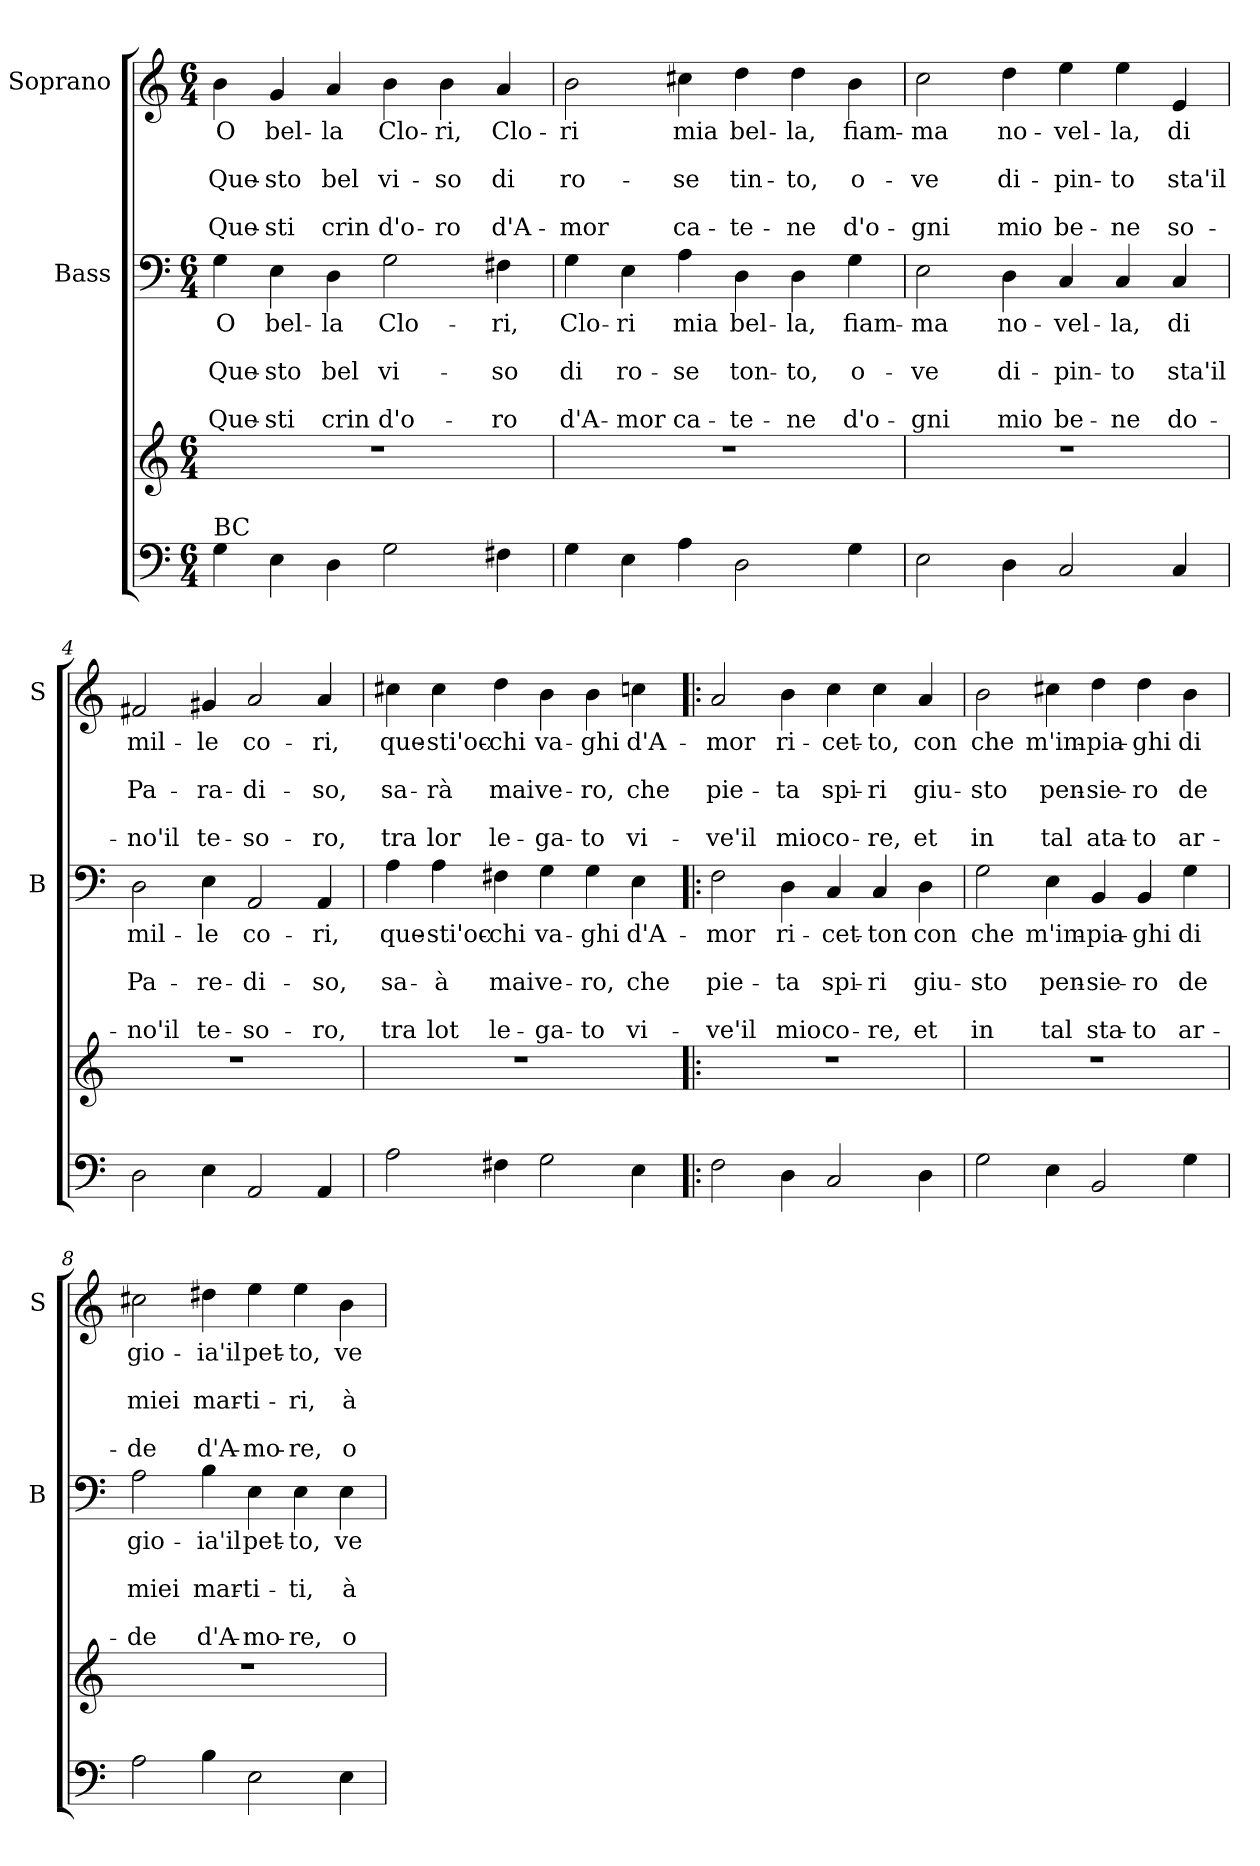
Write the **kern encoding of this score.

**kern	**kern	**kern	**text	**text	**text	**text	**text	**kern	**text	**text	**text	**text	**text
*part3	*part3	*part2	*part2	*part2	*part2	*part2	*part2	*part1	*part1	*part1	*part1	*part1	*part1
*staff4	*staff3	*staff2	*staff2	*staff2	*staff2	*staff2	*staff2	*staff1	*staff1	*staff1	*staff1	*staff1	*staff1
*	*	*I"Bass	*	*	*	*	*	*I"Soprano	*	*	*	*	*
*	*	*I'B	*	*	*	*	*	*I'S	*	*	*	*	*
*clefF4	*clefG2	*clefF4	*	*	*	*	*	*clefG2	*	*	*	*	*
*k[]	*k[]	*k[]	*	*	*	*	*	*k[]	*	*	*	*	*
*C:	*C:	*C:	*	*	*	*	*	*C:	*	*	*	*	*
*M6/4	*M6/4	*M6/4	*	*	*	*	*	*M6/4	*	*	*	*	*
=1	=1	=1	=1	=1	=1	=1	=1	=1	=1	=1	=1	=1	=1
!LO:TX:a:t=BC	!	!	!	!	!	!	!	!	!	!	!	!	!
!	!	!	!LO:LY:b	!	!LO:LY:b	!	!LO:LY:b	!	!LO:LY:b	!	!LO:LY:b	!	!LO:LY:b
4G\	1.r	4G\	O	.	Que-	.	Que-	4b\	O	.	Que-	.	Que-
!	!	!	!LO:LY:b	!	!LO:LY:b	!	!LO:LY:b	!	!LO:LY:b	!	!LO:LY:b	!	!LO:LY:b
4E\	.	4E\	bel-	.	-sto	.	-sti	4g/	bel-	.	-sto	.	-sti
!	!	!	!LO:LY:b	!	!LO:LY:b	!	!LO:LY:b	!	!LO:LY:b	!	!LO:LY:b	!	!LO:LY:b
4D\	.	4D\	-la	.	bel	.	crin	4a/	-la	.	bel	.	crin
!	!	!	!LO:LY:b	!	!LO:LY:b	!	!LO:LY:b	!	!LO:LY:b	!	!LO:LY:b	!	!LO:LY:b
2G\	.	2G\	Clo-	.	vi-	.	d'o-	4b\	Clo-	.	vi-	.	d'o-
!	!	!	!	!	!	!	!	!	!LO:LY:b	!	!LO:LY:b	!	!LO:LY:b
.	.	.	.	.	.	.	.	4b\	-ri,	.	-so	.	-ro
!	!	!	!LO:LY:b	!	!LO:LY:b	!	!LO:LY:b	!	!LO:LY:b	!	!LO:LY:b	!	!LO:LY:b
4F#X\	.	4F#X\	-ri,	.	-so	.	-ro	4a/	Clo-	.	di	.	d'A-
=2	=2	=2	=2	=2	=2	=2	=2	=2	=2	=2	=2	=2	=2
!	!	!	!LO:LY:b	!	!LO:LY:b	!	!LO:LY:b	!	!LO:LY:b	!	!LO:LY:b	!	!LO:LY:b
4G\	1.r	4G\	Clo-	.	di	.	d'A-	2b\	-ri	.	ro-	.	-mor
!	!	!	!LO:LY:b	!	!LO:LY:b	!	!LO:LY:b	!	!	!	!	!	!
4E\	.	4E\	-ri	.	ro-	.	-mor	.	.	.	.	.	.
!	!	!	!LO:LY:b	!	!LO:LY:b	!	!LO:LY:b	!	!LO:LY:b	!	!LO:LY:b	!	!LO:LY:b
4A\	.	4A\	mia	.	-se	.	ca-	4cc#X\	mia	.	-se	.	ca-
!	!	!	!LO:LY:b	!	!LO:LY:b	!	!LO:LY:b	!	!LO:LY:b	!	!LO:LY:b	!	!LO:LY:b
2D\	.	4D\	bel-	.	ton-	.	-te-	4dd\	bel-	.	tin-	.	-te-
!	!	!	!LO:LY:b	!	!LO:LY:b	!	!LO:LY:b	!	!LO:LY:b	!	!LO:LY:b	!	!LO:LY:b
.	.	4D\	-la,	.	-to,	.	-ne	4dd\	-la,	.	-to,	.	-ne
!	!	!	!LO:LY:b	!	!LO:LY:b	!	!LO:LY:b	!	!LO:LY:b	!	!LO:LY:b	!	!LO:LY:b
4G\	.	4G\	fiam-	.	o-	.	d'o-	4b\	fiam-	.	o-	.	d'o-
=3	=3	=3	=3	=3	=3	=3	=3	=3	=3	=3	=3	=3	=3
!	!	!	!LO:LY:b	!	!LO:LY:b	!	!LO:LY:b	!	!LO:LY:b	!	!LO:LY:b	!	!LO:LY:b
2E\	1.r	2E\	-ma	.	-ve	.	-gni	2cc\	-ma	.	-ve	.	-gni
!	!	!	!LO:LY:b	!	!LO:LY:b	!	!LO:LY:b	!	!LO:LY:b	!	!LO:LY:b	!	!LO:LY:b
4D\	.	4D\	no-	.	di-	.	mio	4dd\	no-	.	di-	.	mio
!	!	!	!LO:LY:b	!	!LO:LY:b	!	!LO:LY:b	!	!LO:LY:b	!	!LO:LY:b	!	!LO:LY:b
2C/	.	4C/	-vel-	.	-pin-	.	be-	4ee\	-vel-	.	-pin-	.	be-
!	!	!	!LO:LY:b	!	!LO:LY:b	!	!LO:LY:b	!	!LO:LY:b	!	!LO:LY:b	!	!LO:LY:b
.	.	4C/	-la,	.	-to	.	-ne	4ee\	-la,	.	-to	.	-ne
!	!	!	!LO:LY:b	!	!LO:LY:b	!	!LO:LY:b	!	!LO:LY:b	!	!LO:LY:b	!	!LO:LY:b
4C/	.	4C/	di	.	sta'il	.	do-	4e/	di	.	sta'il	.	so-
=4	=4	=4	=4	=4	=4	=4	=4	=4	=4	=4	=4	=4	=4
!	!	!	!LO:LY:b	!	!LO:LY:b	!	!LO:LY:b	!	!LO:LY:b	!	!LO:LY:b	!	!LO:LY:b
2D\	1.r	2D\	mil-	.	Pa-	.	-no'il	2f#X/	mil-	.	Pa-	.	-no'il
!	!	!	!LO:LY:b	!	!LO:LY:b	!	!LO:LY:b	!	!LO:LY:b	!	!LO:LY:b	!	!LO:LY:b
4E\	.	4E\	-le	.	-re-	.	te-	4g#X/	-le	.	-ra-	.	te-
!	!	!	!LO:LY:b	!	!LO:LY:b	!	!LO:LY:b	!	!LO:LY:b	!	!LO:LY:b	!	!LO:LY:b
2AA/	.	2AA/	co-	.	-di-	.	-so-	2a/	co-	.	-di-	.	-so-
!	!	!	!LO:LY:b	!	!LO:LY:b	!	!LO:LY:b	!	!LO:LY:b	!	!LO:LY:b	!	!LO:LY:b
4AA/	.	4AA/	-ri,	.	-so,	.	-ro,	4a/	-ri,	.	-so,	.	-ro,
!!LO:LB:g=z
=5	=5	=5	=5	=5	=5	=5	=5	=5	=5	=5	=5	=5	=5
!	!	!	!LO:LY:b	!	!LO:LY:b	!	!LO:LY:b	!	!LO:LY:b	!	!LO:LY:b	!	!LO:LY:b
2A\	1.r	4A\	que-	.	sa-	.	tra	4cc#X\	que-	.	sa-	.	tra
!	!	!	!LO:LY:b	!	!LO:LY:b	!	!LO:LY:b	!	!LO:LY:b	!	!LO:LY:b	!	!LO:LY:b
.	.	4A\	-sti'oc-	.	-à	.	lot	4cc#\	-sti'oc-	.	-rà	.	lor
!	!	!	!LO:LY:b	!	!LO:LY:b	!	!LO:LY:b	!	!LO:LY:b	!	!LO:LY:b	!	!LO:LY:b
4F#X\	.	4F#X\	-chi	.	mai	.	le-	4dd\	-chi	.	mai	.	le-
!	!	!	!LO:LY:b	!	!LO:LY:b	!	!LO:LY:b	!	!LO:LY:b	!	!LO:LY:b	!	!LO:LY:b
2G\	.	4G\	va-	.	ve-	.	-ga-	4b\	va-	.	ve-	.	-ga-
!	!	!	!LO:LY:b	!	!LO:LY:b	!	!LO:LY:b	!	!LO:LY:b	!	!LO:LY:b	!	!LO:LY:b
.	.	4G\	-ghi	.	-ro,	.	-to	4b\	-ghi	.	-ro,	.	-to
!	!	!	!LO:LY:b	!	!LO:LY:b	!	!LO:LY:b	!	!LO:LY:b	!	!LO:LY:b	!	!LO:LY:b
4E\	.	4E\	d'A-	.	che	.	vi-	4ccn\	d'A-	.	che	.	vi-
=6!|:	=6!|:	=6!|:	=6!|:	=6!|:	=6!|:	=6!|:	=6!|:	=6!|:	=6!|:	=6!|:	=6!|:	=6!|:	=6!|:
!	!	!	!LO:LY:b	!	!LO:LY:b	!	!LO:LY:b	!	!LO:LY:b	!	!LO:LY:b	!	!LO:LY:b
2F\	1.r	2F\	-mor	.	pie-	.	-ve'il	2a/	-mor	.	pie-	.	-ve'il
!	!	!	!LO:LY:b	!	!LO:LY:b	!	!LO:LY:b	!	!LO:LY:b	!	!LO:LY:b	!	!LO:LY:b
4D\	.	4D\	ri-	.	-ta	.	mio	4b\	ri-	.	-ta	.	mio
!	!	!	!LO:LY:b	!	!LO:LY:b	!	!LO:LY:b	!	!LO:LY:b	!	!LO:LY:b	!	!LO:LY:b
2C/	.	4C/	-cet-	.	spi-	.	co-	4cc\	-cet-	.	spi-	.	co-
!	!	!	!LO:LY:b	!	!LO:LY:b	!	!LO:LY:b	!	!LO:LY:b	!	!LO:LY:b	!	!LO:LY:b
.	.	4C/	-ton	.	-ri	.	-re,	4cc\	-to,	.	-ri	.	-re,
!	!	!	!LO:LY:b	!	!LO:LY:b	!	!LO:LY:b	!	!LO:LY:b	!	!LO:LY:b	!	!LO:LY:b
4D\	.	4D\	con	.	giu-	.	et	4a/	con	.	giu-	.	et
=7	=7	=7	=7	=7	=7	=7	=7	=7	=7	=7	=7	=7	=7
!	!	!	!LO:LY:b	!	!LO:LY:b	!	!LO:LY:b	!	!LO:LY:b	!	!LO:LY:b	!	!LO:LY:b
2G\	1.r	2G\	che	.	-sto	.	in	2b\	che	.	-sto	.	in
!	!	!	!LO:LY:b	!	!LO:LY:b	!	!LO:LY:b	!	!LO:LY:b	!	!LO:LY:b	!	!LO:LY:b
4E\	.	4E\	m'im-	.	pen-	.	tal	4cc#X\	m'im-	.	pen-	.	tal
!	!	!	!LO:LY:b	!	!LO:LY:b	!	!LO:LY:b	!	!LO:LY:b	!	!LO:LY:b	!	!LO:LY:b
2BB/	.	4BB/	-pia-	.	-sie-	.	sta-	4dd\	-pia-	.	-sie-	.	ata-
!	!	!	!LO:LY:b	!	!LO:LY:b	!	!LO:LY:b	!	!LO:LY:b	!	!LO:LY:b	!	!LO:LY:b
.	.	4BB/	-ghi	.	-ro	.	-to	4dd\	-ghi	.	-ro	.	-to
!	!	!	!LO:LY:b	!	!LO:LY:b	!	!LO:LY:b	!	!LO:LY:b	!	!LO:LY:b	!	!LO:LY:b
4G\	.	4G\	di	.	de	.	ar-	4b\	di	.	de	.	ar-
=8	=8	=8	=8	=8	=8	=8	=8	=8	=8	=8	=8	=8	=8
!	!	!	!LO:LY:b	!	!LO:LY:b	!	!LO:LY:b	!	!LO:LY:b	!	!LO:LY:b	!	!LO:LY:b
2A\	1.r	2A\	gio-	.	miei	.	-de	2cc#X\	gio-	.	miei	.	-de
!	!	!	!LO:LY:b	!	!LO:LY:b	!	!LO:LY:b	!	!LO:LY:b	!	!LO:LY:b	!	!LO:LY:b
4B\	.	4B\	-ia'il	.	mar-	.	d'A-	4dd#X\	-ia'il	.	mar-	.	d'A-
!	!	!	!LO:LY:b	!	!LO:LY:b	!	!LO:LY:b	!	!LO:LY:b	!	!LO:LY:b	!	!LO:LY:b
2E\	.	4E\	pet-	.	-ti-	.	-mo-	4ee\	pet-	.	-ti-	.	-mo-
!	!	!	!LO:LY:b	!	!LO:LY:b	!	!LO:LY:b	!	!LO:LY:b	!	!LO:LY:b	!	!LO:LY:b
.	.	4E\	-to,	.	-ti,	.	-re,	4ee\	-to,	.	-ri,	.	-re,
!	!	!	!LO:LY:b	!	!LO:LY:b	!	!LO:LY:b	!	!LO:LY:b	!	!LO:LY:b	!	!LO:LY:b
4E\	.	4E\	ve-	.	à	.	o	4b\	ve-	.	à	.	o
=	=	=	=	=	=	=	=	=	=	=	=	=	=
*-	*-	*-	*-	*-	*-	*-	*-	*-	*-	*-	*-	*-	*-
